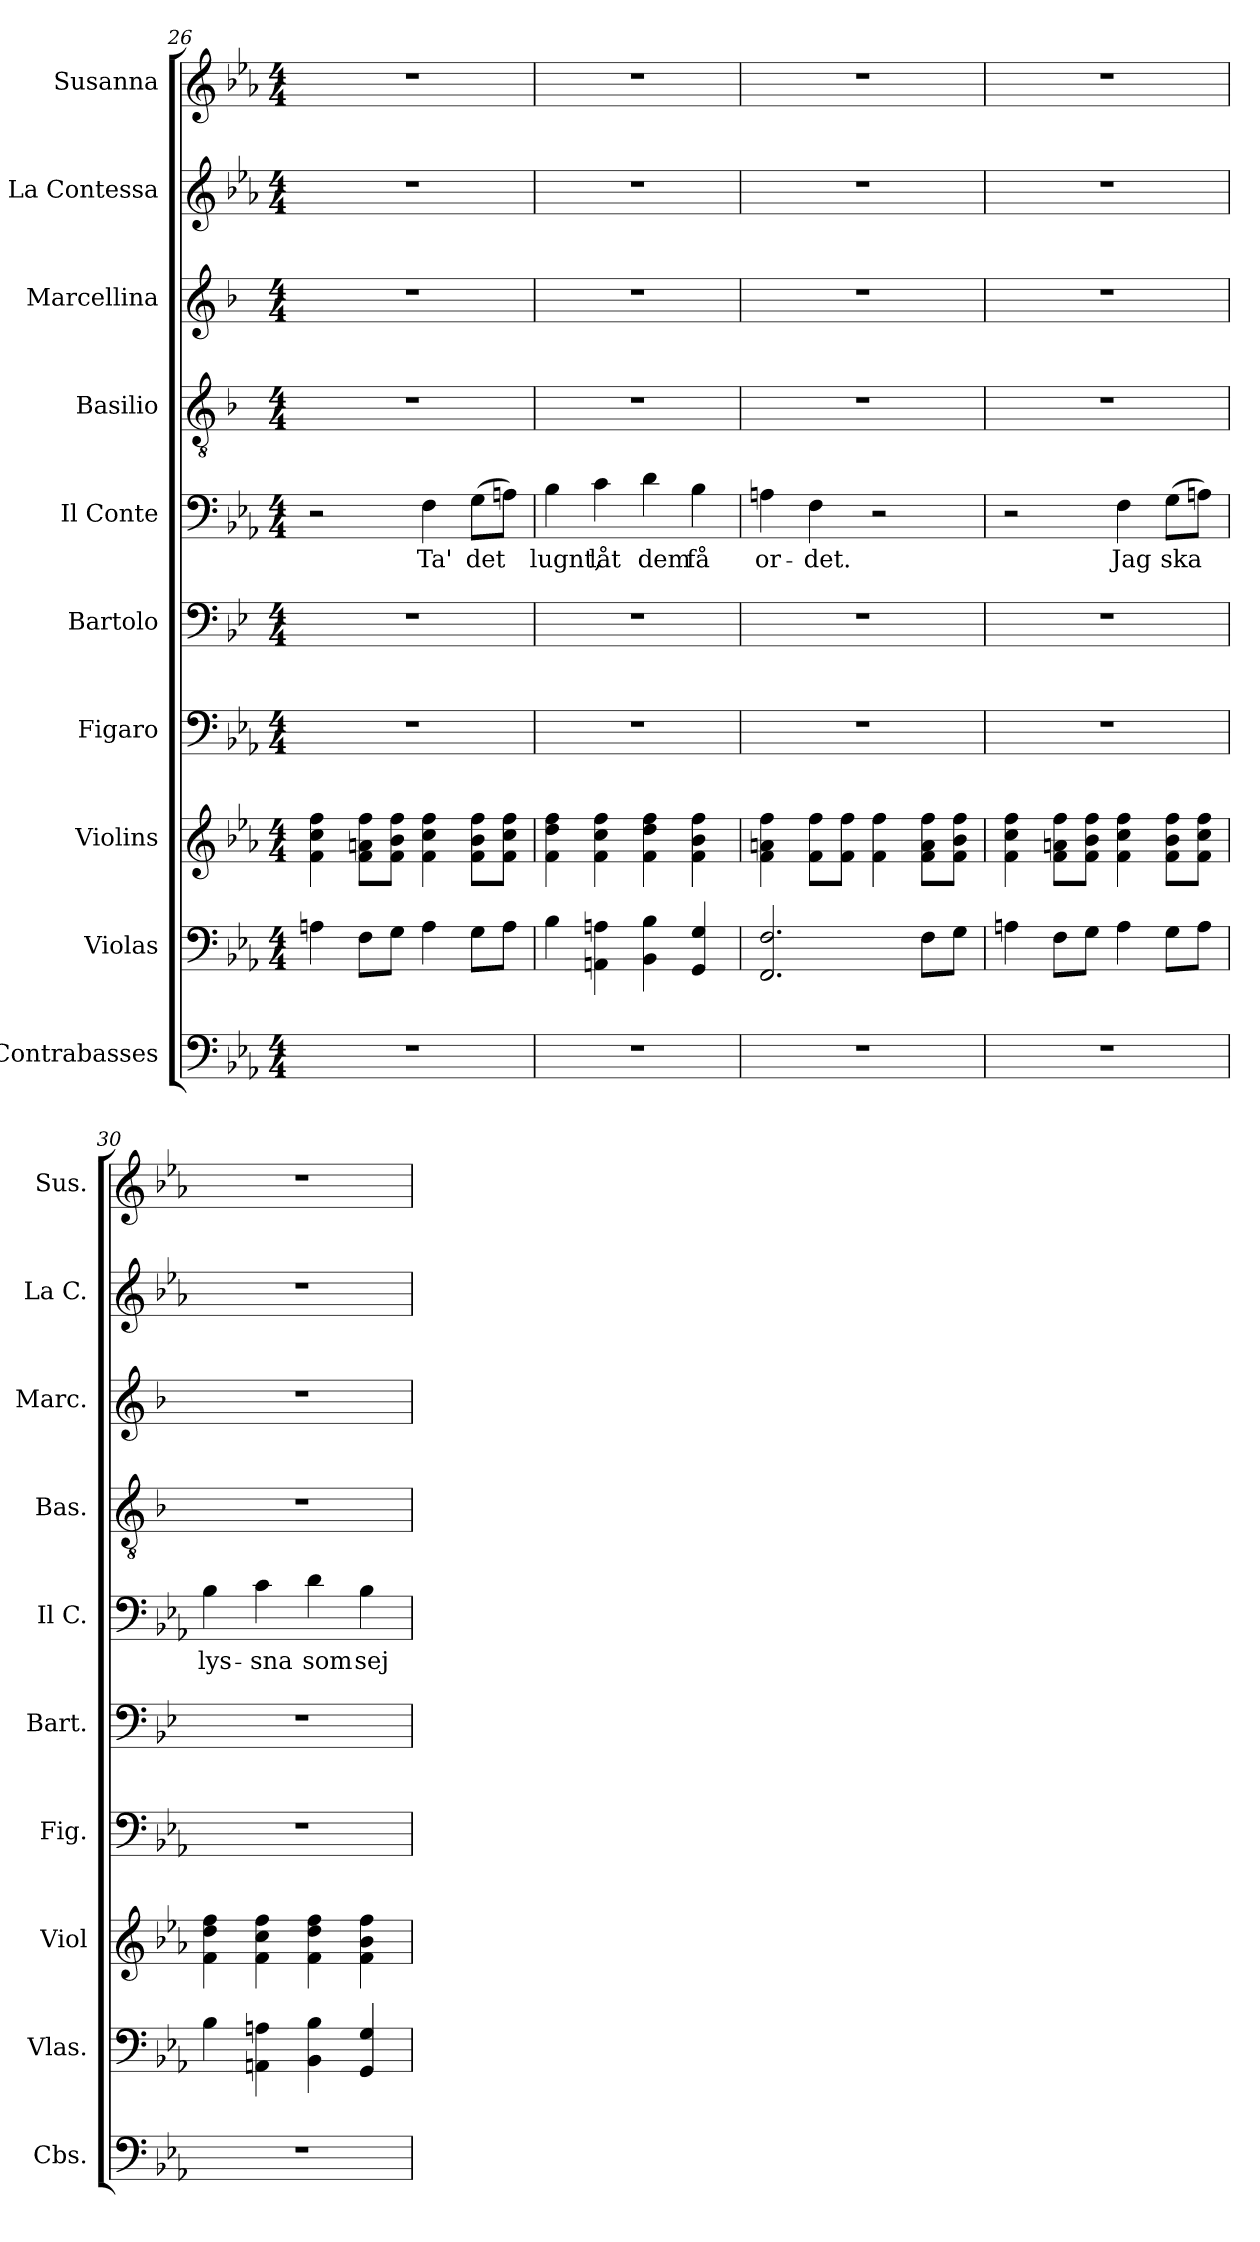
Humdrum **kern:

**kern	**kern	**kern	**kern	**kern	**kern	**text	**kern	**kern	**kern	**kern
*part10	*part9	*part8	*part7	*part6	*part5	*part5	*part4	*part3	*part2	*part1
*staff10	*staff9	*staff8	*staff7	*staff6	*staff5	*staff5	*staff4	*staff3	*staff2	*staff1
*I"Contrabasses	*I"Violas	*I"Violins	*I"Figaro	*I"Bartolo	*I"Il Conte	*	*I"Basilio	*I"Marcellina	*I"La Contessa	*I"Susanna
*I'Cbs.	*I'Vlas.	*I'Viol	*I'Fig.	*I'Bart.	*I'Il C.	*	*I'Bas.	*I'Marc.	*I'La C.	*I'Sus.
*clefF4	*clefF4	*clefG2	*clefF4	*clefF4	*clefF4	*	*clefGv2	*clefG2	*clefG2	*clefG2
*ITrd7c12	*	*	*	*ITrd4c7	*	*	*ITrd1c2	*ITrd1c2	*	*
*k[b-e-a-]	*k[b-e-a-]	*k[b-e-a-]	*k[b-e-a-]	*k[b-e-a-]	*k[b-e-a-]	*	*k[b-e-a-]	*k[b-e-a-]	*k[b-e-a-]	*k[b-e-a-]
*M4/4	*M4/4	*M4/4	*M4/4	*M4/4	*M4/4	*	*M4/4	*M4/4	*M4/4	*M4/4
=26	=26	=26	=26	=26	=26	=26	=26	=26	=26	=26
1r	4An\	4f\ 4cc\ 4ff\	1r	1r	2r	.	1r	1r	1r	1r
.	8F\L	8f\ 8an\ 8ff\L	.	.	.	.	.	.	.	.
.	8G\J	8f\ 8b-\ 8ff\J	.	.	.	.	.	.	.	.
!	!	!	!	!	!	!LO:LY:b	!	!	!	!
.	4A\	4f\ 4cc\ 4ff\	.	.	4F\	Ta'	.	.	.	.
!	!	!	!	!	!	!LO:LY:b	!	!	!	!
.	8G\L	8f\ 8b-\ 8ff\L	.	.	(>8G\L	det	.	.	.	.
.	8A\J	8f\ 8cc\ 8ff\J	.	.	8An\J)	.	.	.	.	.
=27	=27	=27	=27	=27	=27	=27	=27	=27	=27	=27
!	!	!	!	!	!	!LO:LY:b	!	!	!	!
1r	4B-\	4f\ 4dd\ 4ff\	1r	1r	4B-\	lugnt,	1r	1r	1r	1r
!	!	!	!	!	!	!LO:LY:b	!	!	!	!
.	4AAn\ 4An\	4f\ 4cc\ 4ff\	.	.	4c\	låt	.	.	.	.
!	!	!	!	!	!	!LO:LY:b	!	!	!	!
.	4BB-\ 4B-\	4f\ 4dd\ 4ff\	.	.	4d\	dem	.	.	.	.
!	!	!	!	!	!	!LO:LY:b	!	!	!	!
.	4GG/ 4G/	4f\ 4b-\ 4ff\	.	.	4B-\	få	.	.	.	.
=28	=28	=28	=28	=28	=28	=28	=28	=28	=28	=28
!	!	!	!	!	!	!LO:LY:b	!	!	!	!
1r	2.FF/ 2.F/	4f\ 4an\ 4ff\	1r	1r	4An\	or-	1r	1r	1r	1r
!	!	!	!	!	!	!LO:LY:b	!	!	!	!
.	.	8f\ 8ff\L	.	.	4F\	-det.	.	.	.	.
.	.	8f\ 8ff\J	.	.	.	.	.	.	.	.
.	.	4f\ 4ff\	.	.	2r	.	.	.	.	.
.	8F\L	8f\ 8a\ 8ff\L	.	.	.	.	.	.	.	.
.	8G\J	8f\ 8b-\ 8ff\J	.	.	.	.	.	.	.	.
=29	=29	=29	=29	=29	=29	=29	=29	=29	=29	=29
1r	4An\	4f\ 4cc\ 4ff\	1r	1r	2r	.	1r	1r	1r	1r
.	8F\L	8f\ 8an\ 8ff\L	.	.	.	.	.	.	.	.
.	8G\J	8f\ 8b-\ 8ff\J	.	.	.	.	.	.	.	.
!	!	!	!	!	!	!LO:LY:b	!	!	!	!
.	4A\	4f\ 4cc\ 4ff\	.	.	4F\	Jag	.	.	.	.
!	!	!	!	!	!	!LO:LY:b	!	!	!	!
.	8G\L	8f\ 8b-\ 8ff\L	.	.	(>8G\L	ska	.	.	.	.
.	8A\J	8f\ 8cc\ 8ff\J	.	.	8An\J)	.	.	.	.	.
!!LO:PB:g=z
=30	=30	=30	=30	=30	=30	=30	=30	=30	=30	=30
!	!	!	!	!	!	!LO:LY:b	!	!	!	!
1r	4B-\	4f\ 4dd\ 4ff\	1r	1r	4B-\	lys-	1r	1r	1r	1r
!	!	!	!	!	!	!LO:LY:b	!	!	!	!
.	4AAn\ 4An\	4f\ 4cc\ 4ff\	.	.	4c\	-sna	.	.	.	.
!	!	!	!	!	!	!LO:LY:b	!	!	!	!
.	4BB-\ 4B-\	4f\ 4dd\ 4ff\	.	.	4d\	som	.	.	.	.
!	!	!	!	!	!	!LO:LY:b	!	!	!	!
.	4GG/ 4G/	4f\ 4b-\ 4ff\	.	.	4B-\	sej	.	.	.	.
=	=	=	=	=	=	=	=	=	=	=
*-	*-	*-	*-	*-	*-	*-	*-	*-	*-	*-
